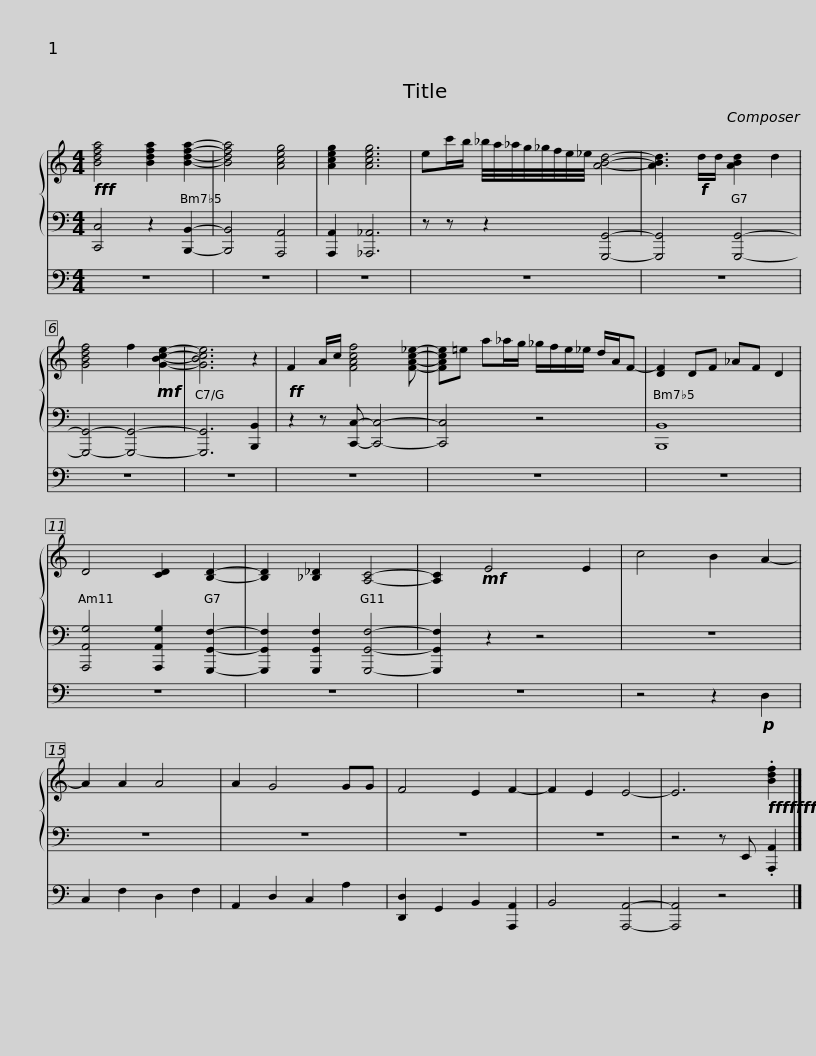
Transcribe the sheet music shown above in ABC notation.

X:1
%%score { 1 | 2 } 3
L:1/8
M:4/4
I:linebreak $
K:C
V:1 treble
V:2 bass
V:3 bass
V:1
!fff! [Bdfa]4 [Bdfa]2 [Bdfa]2- | [Bdfa]4 [Aceg]4 | [Aceg]2 [Aceg]6 | ec'/b/ _b/4a/4_a/4g/4_g/4f/4e/4_e/4 [ABd]4- | [ABd]3!f! d/d/ [ABd]2 d2 | %5
 [GBdf]4 f2!mf! [GBce]2- |$ [GBce]6 z2 |!ff! F2 A/c/ [FAcf]4 [FAc_e]- | [FAce]=e a_a/g/ _g/f/e/_e/ d/A/F- | [DF]2 DF _AF D2 | %10
 D4 [CD]2 [B,D]2- |$ [B,D]2 [_B,_D]2 [A,C]4- | [A,C]2!mf! E4 E2 | c4 B2 A2- | A2 A2 A4 | %15
 A2 G4 GG | F4 E2 F2- | F2 E2 E4- | E6!fff!!fff!!fff!!fff! .[Bdf]2 |] %19
V:2
 [C,,C,]4 z2 [B,,,B,,]2- | [B,,,B,,]4 [A,,,A,,]4 | [A,,,A,,]2 [_A,,,_A,,]6 | z z z2 [G,,,G,,]4- | [G,,,G,,]4 [G,,,G,,]4- | %5
 [G,,,G,,]4- [G,,,G,,]4- |$ [G,,,G,,]6 [B,,,B,,]2 | z2 z [C,,C,]- [C,,C,]4- | [C,,C,]4 z4 | [B,,,B,,]8 | %10
 [A,,,A,,G,]4 [A,,,A,,G,]2 [G,,,G,,F,]2- |$ [G,,,G,,F,]2 [G,,,G,,F,]2 [G,,,G,,F,]4- | [G,,,G,,F,]2 z2 z4 | z8 | z8 | %15
 z8 | z8 | z8 | z4 z E,, .[A,,,A,,]2 |] %19
V:3
 z8 | z8 | z8 | z8 | z8 | %5
 z8 |$ z8 | z8 | z8 | z8 | %10
 z8 |$ z8 | z8 | z4 z2!p! D,2 | C,2 F,2 D,2 F,2 | %15
 A,,2 D,2 C,2 A,2 | [D,,D,]2 G,,2 B,,2 [A,,,A,,]2 | B,,4 [A,,,A,,]4- | [A,,,A,,]4 z4 |] %19
